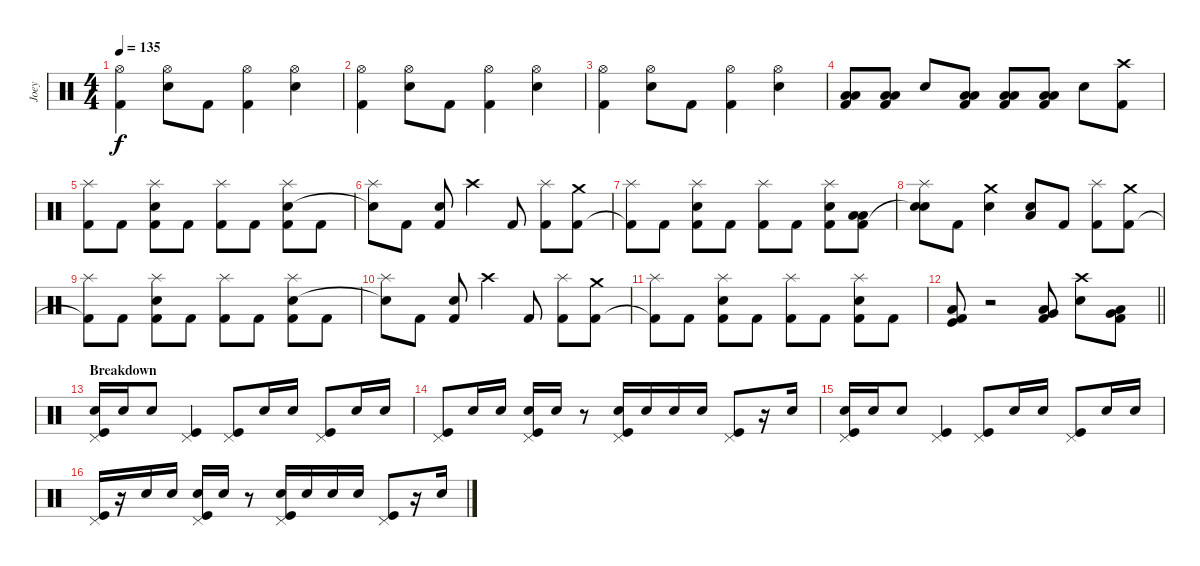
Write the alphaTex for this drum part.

\track ("Joey" "Joey") {instrument percussion}
\staff {score}
\articulation defaults
\ts (4 4)
\tempo 135
\clef neutral
\ks c
("Hi-Hat (open)" "Kick (hit) 2").4{dy f} ("Hi-Hat (open)" "Snare (hit) 2").8 "Kick (hit) 2".8 ("Hi-Hat (open)" "Kick (hit) 2").4 ("Hi-Hat (open)" "Snare (hit) 2").4 |
("Hi-Hat (open)" "Kick (hit) 2").4 ("Hi-Hat (open)" "Snare (hit) 2").8 "Kick (hit) 2".8 ("Hi-Hat (open)" "Kick (hit) 2").4 ("Hi-Hat (open)" "Snare (hit) 2").4 |
("Hi-Hat (open)" "Kick (hit) 2").4 ("Hi-Hat (open)" "Snare (hit) 2").8 "Kick (hit) 2".8 ("Hi-Hat (open)" "Kick (hit) 2").4 ("Hi-Hat (open)" "Snare (hit) 2").4 |
("Low Tom (hit)" "Low Floor Tom (hit)" "Kick (hit) 2").8 ("Low Tom (hit)" "Low Floor Tom (hit)" "Kick (hit) 2").8 "Snare (hit) 2".8 ("Low Tom (hit)" "Low Floor Tom (hit)" "Kick (hit) 2").8 ("Low Tom (hit)" "Low Floor Tom (hit)" "Kick (hit) 2").8 ("Low Tom (hit)" "Low Floor Tom (hit)" "Kick (hit) 2").8 "Snare (hit) 2".8 ("Crash high (hit)" "Kick (hit) 2").8 |
("Splash (hit)" "Kick (hit) 2").8 "Kick (hit) 2".8 ("Splash (hit)" "Snare (hit) 2" "Kick (hit) 2").8 "Kick (hit) 2".8 ("Splash (hit)" "Kick (hit) 2").8 "Kick (hit) 2".8 ("Splash (hit)" "Snare (hit) 2" "Kick (hit) 2").8 "Kick (hit) 2".8 |
("Splash (hit)" "Snare (hit)"{t}).8 "Kick (hit) 2".8 ("Snare (hit) 2" "Kick (hit) 2").8 "Crash high (hit)".4 "Kick (hit) 2".8 ("Splash (hit)" "Kick (hit) 2").8 ("Crash medium (hit)" "Kick (hit) 2").8 |
("Splash (hit)" "Kick (hit) 2"{t}).8 "Kick (hit) 2".8 ("Splash (hit)" "Snare (hit) 2" "Kick (hit) 2").8 "Kick (hit) 2".8 ("Splash (hit)" "Kick (hit) 2").8 "Kick (hit) 2".8 ("Splash (hit)" "Snare (hit) 2" "Kick (hit) 2").8 ("Low Floor Tom (hit)" "Low Floor Tom (hit)" "Kick (hit) 2").8 |
("Splash (hit)" "Snare (hit) 2" "Snare (hit)"{t}).8 "Kick (hit) 2".8 ("Crash medium (hit)" "Snare (hit) 2").4 ("Snare (hit) 2" "Low Tom (hit)").8 "Kick (hit) 2".8 ("Splash (hit)" "Kick (hit) 2").8 ("Crash medium (hit)" "Kick (hit) 2").8 |
("Splash (hit)" "Kick (hit) 2"{t}).8 "Kick (hit) 2".8 ("Splash (hit)" "Snare (hit) 2" "Kick (hit) 2").8 "Kick (hit) 2".8 ("Splash (hit)" "Kick (hit) 2").8 "Kick (hit) 2".8 ("Splash (hit)" "Snare (hit) 2" "Kick (hit) 2").8 "Kick (hit) 2".8 |
("Splash (hit)" "Snare (hit)"{t}).8 "Kick (hit) 2".8 ("Snare (hit) 2" "Kick (hit) 2").8 "Crash high (hit)".4 "Kick (hit) 2".8 ("Splash (hit)" "Kick (hit) 2").8 ("Crash medium (hit)" "Kick (hit) 2").8 |
("Splash (hit)" "Kick (hit) 2"{t}).8 "Kick (hit) 2".8 ("Splash (hit)" "Snare (hit) 2" "Kick (hit) 2").8 "Kick (hit) 2".8 ("Splash (hit)" "Kick (hit) 2").8 "Kick (hit) 2".8 ("Splash (hit)" "Snare (hit) 2" "Kick (hit) 2").8 "Kick (hit) 2".8 |
\barLineRight lightlight
("Low Floor Tom (hit)" "Kick (hit)" "Kick (hit) 2").8 r.2 ("Very Low Tom (hit)" "Low Floor Tom (hit)" "Kick (hit) 2").8 ("Crash high (hit)" "Snare (hit) 2").8 ("Very Low Tom (hit)" "Low Floor Tom (hit)" "Kick (hit) 2").8 |
\section ("" "Breakdown")
("Pedal Hi-Hat (hit)" "Electric Snare (hit)" "Kick (hit)").16 "Electric Snare (hit)".16 "Electric Snare (hit)".8 ("Pedal Hi-Hat (hit)" "Kick (hit)").4 ("Pedal Hi-Hat (hit)" "Kick (hit)").8 "Electric Snare (hit)".16 "Electric Snare (hit)".16 ("Pedal Hi-Hat (hit)" "Kick (hit)").8 "Electric Snare (hit)".16 "Electric Snare (hit)".16 |
("Pedal Hi-Hat (hit)" "Kick (hit)").8 "Electric Snare (hit)".16 "Electric Snare (hit)".16 ("Pedal Hi-Hat (hit)" "Electric Snare (hit)" "Kick (hit)").16 "Electric Snare (hit)".16 r.8 ("Pedal Hi-Hat (hit)" "Electric Snare (hit)" "Kick (hit)").16 "Electric Snare (hit)".16 "Electric Snare (hit)".16 "Electric Snare (hit)".16 ("Pedal Hi-Hat (hit)" "Kick (hit)").8 r.16 "Electric Snare (hit)".16 |
("Pedal Hi-Hat (hit)" "Electric Snare (hit)" "Kick (hit)").16 "Electric Snare (hit)".16 "Electric Snare (hit)".8 ("Pedal Hi-Hat (hit)" "Kick (hit)").4 ("Pedal Hi-Hat (hit)" "Kick (hit)").8 "Electric Snare (hit)".16 "Electric Snare (hit)".16 ("Pedal Hi-Hat (hit)" "Kick (hit)").8 "Electric Snare (hit)".16 "Electric Snare (hit)".16 |
("Pedal Hi-Hat (hit)" "Kick (hit)").16 r.16 "Electric Snare (hit)".16 "Electric Snare (hit)".16 ("Pedal Hi-Hat (hit)" "Electric Snare (hit)" "Kick (hit)").16 "Electric Snare (hit)".16 r.8 ("Pedal Hi-Hat (hit)" "Electric Snare (hit)" "Kick (hit)").16 "Electric Snare (hit)".16 "Electric Snare (hit)".16 "Electric Snare (hit)".16 ("Pedal Hi-Hat (hit)" "Kick (hit)").8 r.16 "Electric Snare (hit)".16
